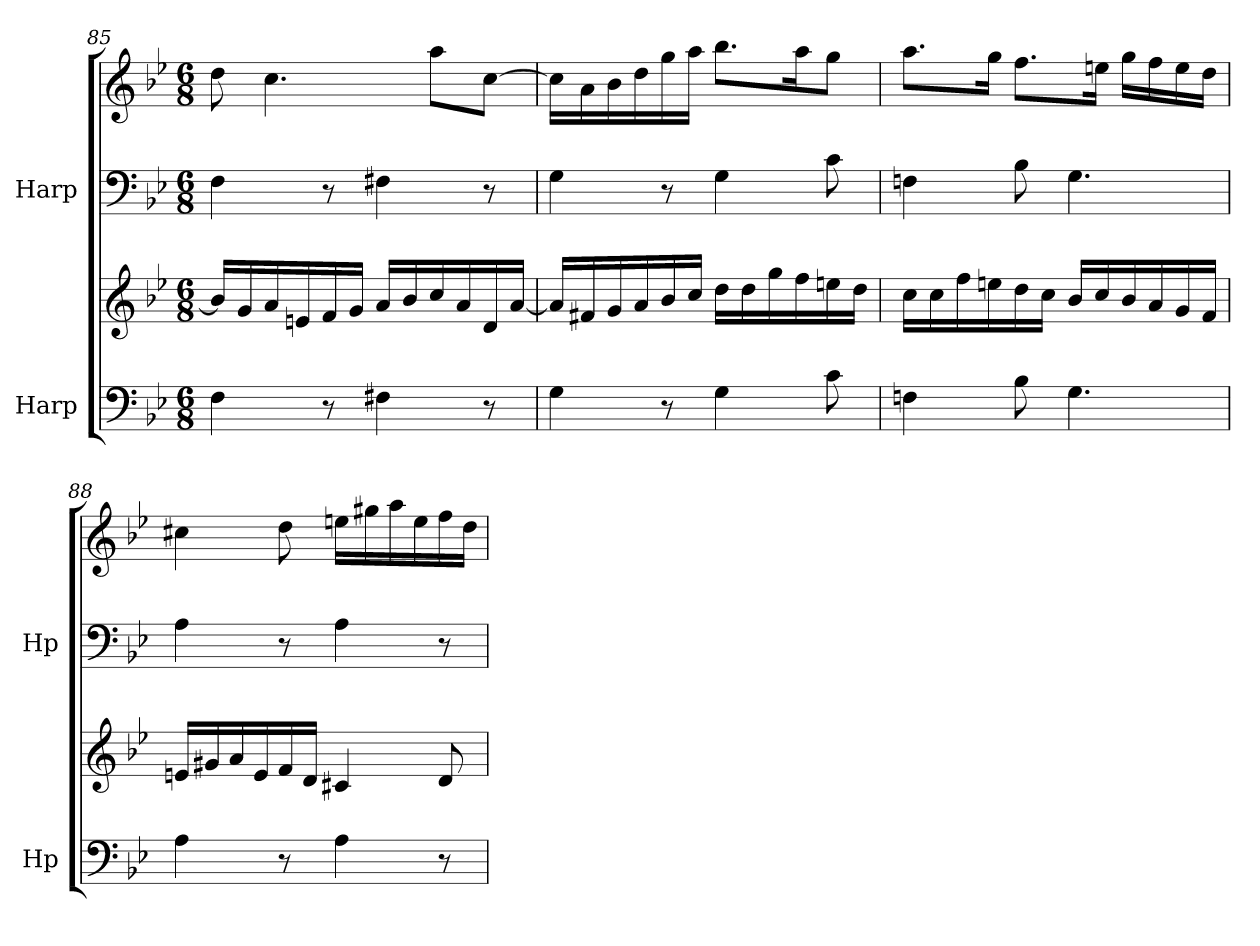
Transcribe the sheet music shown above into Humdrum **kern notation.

**kern	**kern	**kern	**kern
*part2	*part2	*part1	*part1
*staff4	*staff3	*staff2	*staff1
*I"Harp	*	*I"Harp	*
*I'Hp	*	*I'Hp	*
*clefF4	*clefG2	*clefF4	*clefG2
*k[b-e-]	*k[b-e-]	*k[b-e-]	*k[b-e-]
*M6/8	*M6/8	*M6/8	*M6/8
=85	=85	=85	=85
4F\	16b-/LL]	4F\	8dd\
.	16g/	.	.
.	16a/	.	4.cc\
.	16en/	.	.
8r	16f/	8r	.
.	16g/JJ	.	.
4F#X\	16a/LL	4F#X\	.
.	16b-/	.	.
.	16cc/	.	8aa\L
.	16a/	.	.
8r	16d/	8r	[8cc\J
.	[16a/JJ	.	.
!!LO:LB:g=z
=86	=86	=86	=86
4G\	16a/LL]	4G\	16cc\LL]
.	16f#X/	.	16a\
.	16g/	.	16b-\
.	16a/	.	16dd\
8r	16b-/	8r	16gg\
.	16cc/JJ	.	16aa\JJ
4G\	16dd\LL	4G\	8.bb-\L
.	16dd\	.	.
.	16gg\	.	.
.	16ff\	.	16aa\K
8c\	16een\	8c\	8gg\J
.	16dd\JJ	.	.
=87	=87	=87	=87
4Fn\	16cc\LL	4Fn\	8.aa\L
.	16cc\	.	.
.	16ff\	.	.
.	16een\	.	16gg\Jk
8B-\	16dd\	8B-\	8.ff\L
.	16cc\JJ	.	.
4.G\	16b-/LL	4.G\	.
.	16cc/	.	16een\Jk
.	16b-/	.	16gg\LL
.	16a/	.	16ff\
.	16g/	.	16ee\
.	16f/JJ	.	16dd\JJ
=88	=88	=88	=88
4A\	16en/LL	4A\	4cc#X\
.	16g#X/	.	.
.	16a/	.	.
.	16e/	.	.
8r	16f/	8r	8dd\
.	16d/JJ	.	.
4A\	4c#X/	4A\	16een\LL
.	.	.	16gg#X\
.	.	.	16aa\
.	.	.	16ee\
8r	8d/	8r	16ff\
.	.	.	16dd\JJ
=	=	=	=
*-	*-	*-	*-
